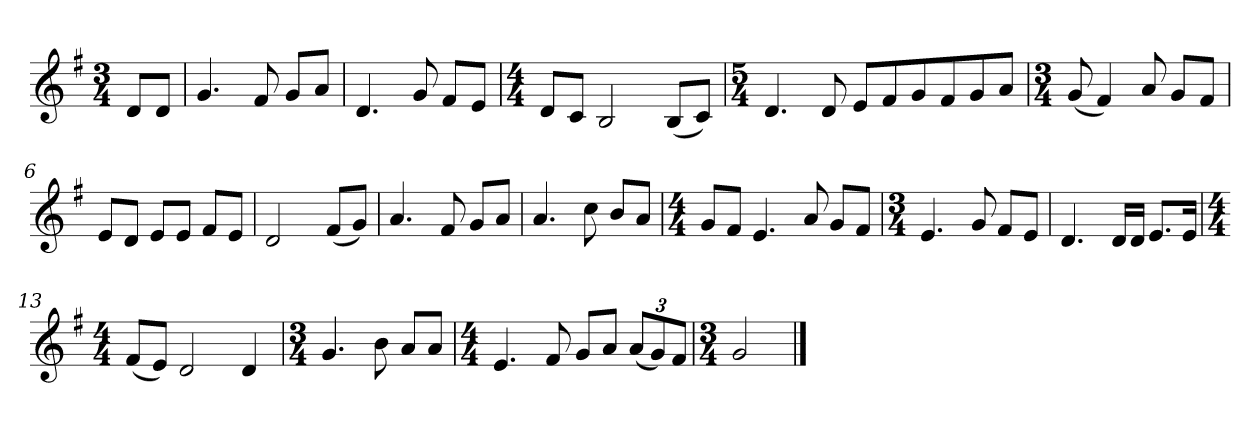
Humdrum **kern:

**kern
*part1
*staff1
*k[f#]
*M3/4
*MM120
=
8dL
8dJ
=1
4.g
8f#
8gL
8aJ
=2
4.d
8g
8f#L
8eJ
=3
*M4/4
8dL
8cJ
2B
(8BL
8cJ)
=4
*M5/4
4.d
8d
8eL
8f#
8g
8f#
8g
8aJ
=5
*M3/4
(8g
4f#)
8a
8gL
8f#J
=6
8eL
8dJ
8eL
8eJ
8f#L
8eJ
=7
2d
(8f#L
8gJ)
=8
4.a
8f#
8gL
8aJ
=9
4.a
8cc
8bL
8aJ
=10
*M4/4
8gL
8f#J
4.e
8a
8gL
8f#J
=11
*M3/4
4.e
8g
8f#L
8eJ
=12
4.d
16dLL
16dJJ
8.eL
16eJk
=13
*M4/4
(8f#L
8eJ)
2d
4d
=14
*M3/4
4.g
8b
8aL
8aJ
=15
*M4/4
4.e
8f#
8gL
8aJ
(12aL
12g)
12f#J
=16
*M3/4
2g
==
*-
